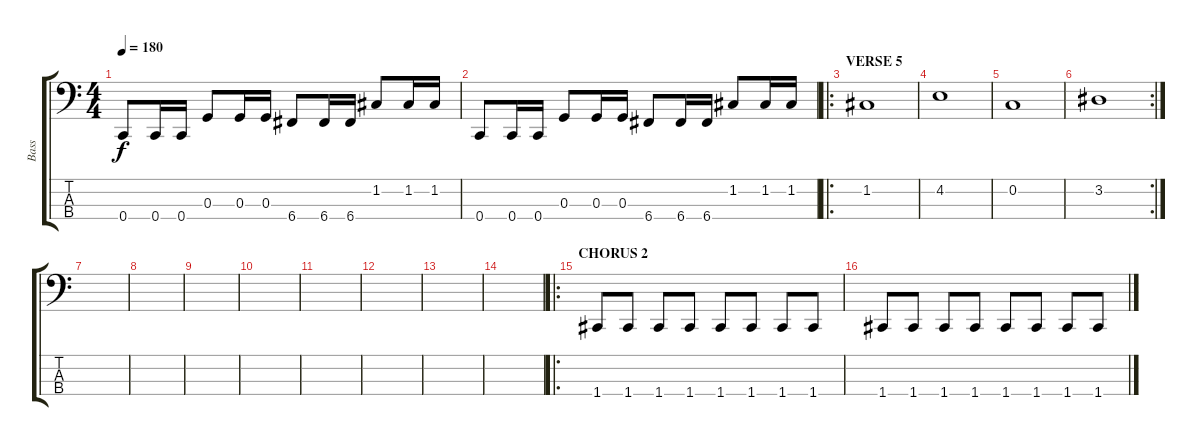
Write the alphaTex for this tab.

\track ("Bass" "Bass") {instrument electricbasspick}
\staff {score tabs}
\tuning (F2 C2 G1 C1) {hide}
\ts (4 4)
\tempo 180
\clef f4
\ks c
0.4.8{dy f} 0.4.16 0.4.16 0.3.8 0.3.16 0.3.16 6.4.8 6.4.16 6.4.16 1.2.8 1.2.16 1.2.16 |
0.4.8 0.4.16 0.4.16 0.3.8 0.3.16 0.3.16 6.4.8 6.4.16 6.4.16 1.2.8 1.2.16 1.2.16 |
\ro
\section ("" "VERSE 5")
1.2.1 |
4.2.1 |
0.2.1 |
\rc 2
3.2.1 |
|
|
|
|
|
|
|
|
\ro
\section ("" "CHORUS 2")
1.4.8 1.4.8 1.4.8 1.4.8 1.4.8 1.4.8 1.4.8 1.4.8 |
1.4.8 1.4.8 1.4.8 1.4.8 1.4.8 1.4.8 1.4.8 1.4.8
